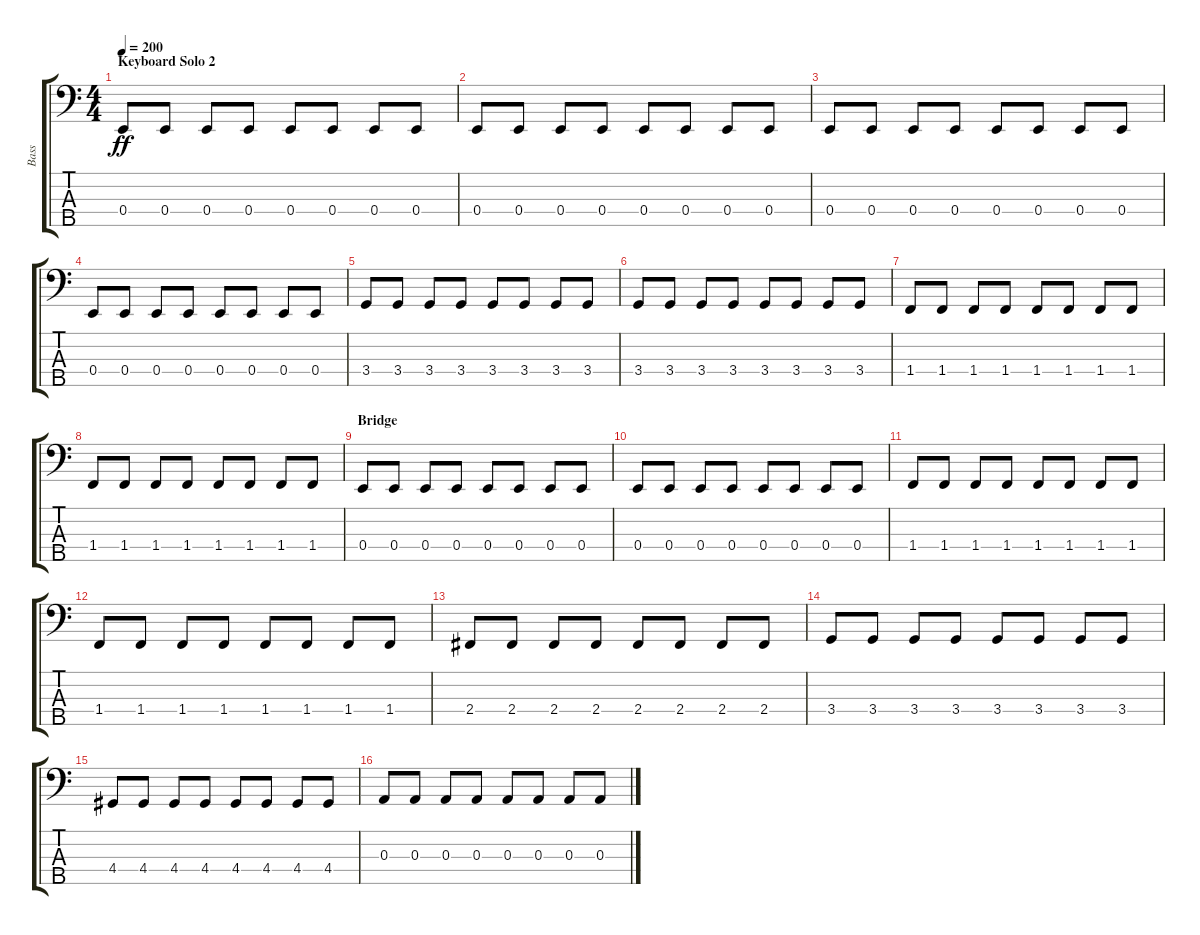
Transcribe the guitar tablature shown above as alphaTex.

\track ("Bass" "Bass") {instrument electricbasspick}
\staff {score tabs}
\tuning (G2 D2 A1 E1 B0) {hide}
\ts (4 4)
\section ("" "Keyboard Solo 2")
\tempo 200
\clef f4
\ks c
0.4.8{dy ff} 0.4.8 0.4.8 0.4.8 0.4.8 0.4.8 0.4.8 0.4.8 |
0.4.8 0.4.8 0.4.8 0.4.8 0.4.8 0.4.8 0.4.8 0.4.8 |
0.4.8 0.4.8 0.4.8 0.4.8 0.4.8 0.4.8 0.4.8 0.4.8 |
0.4.8 0.4.8 0.4.8 0.4.8 0.4.8 0.4.8 0.4.8 0.4.8 |
3.4.8 3.4.8 3.4.8 3.4.8 3.4.8 3.4.8 3.4.8 3.4.8 |
3.4.8 3.4.8 3.4.8 3.4.8 3.4.8 3.4.8 3.4.8 3.4.8 |
1.4.8 1.4.8 1.4.8 1.4.8 1.4.8 1.4.8 1.4.8 1.4.8 |
1.4.8 1.4.8 1.4.8 1.4.8 1.4.8 1.4.8 1.4.8 1.4.8 |
\section ("" "Bridge")
0.4.8 0.4.8 0.4.8 0.4.8 0.4.8 0.4.8 0.4.8 0.4.8 |
0.4.8 0.4.8 0.4.8 0.4.8 0.4.8 0.4.8 0.4.8 0.4.8 |
1.4.8 1.4.8 1.4.8 1.4.8 1.4.8 1.4.8 1.4.8 1.4.8 |
1.4.8 1.4.8 1.4.8 1.4.8 1.4.8 1.4.8 1.4.8 1.4.8 |
2.4.8 2.4.8 2.4.8 2.4.8 2.4.8 2.4.8 2.4.8 2.4.8 |
3.4.8 3.4.8 3.4.8 3.4.8 3.4.8 3.4.8 3.4.8 3.4.8 |
4.4.8 4.4.8 4.4.8 4.4.8 4.4.8 4.4.8 4.4.8 4.4.8 |
0.3.8 0.3.8 0.3.8 0.3.8 0.3.8 0.3.8 0.3.8 0.3.8
